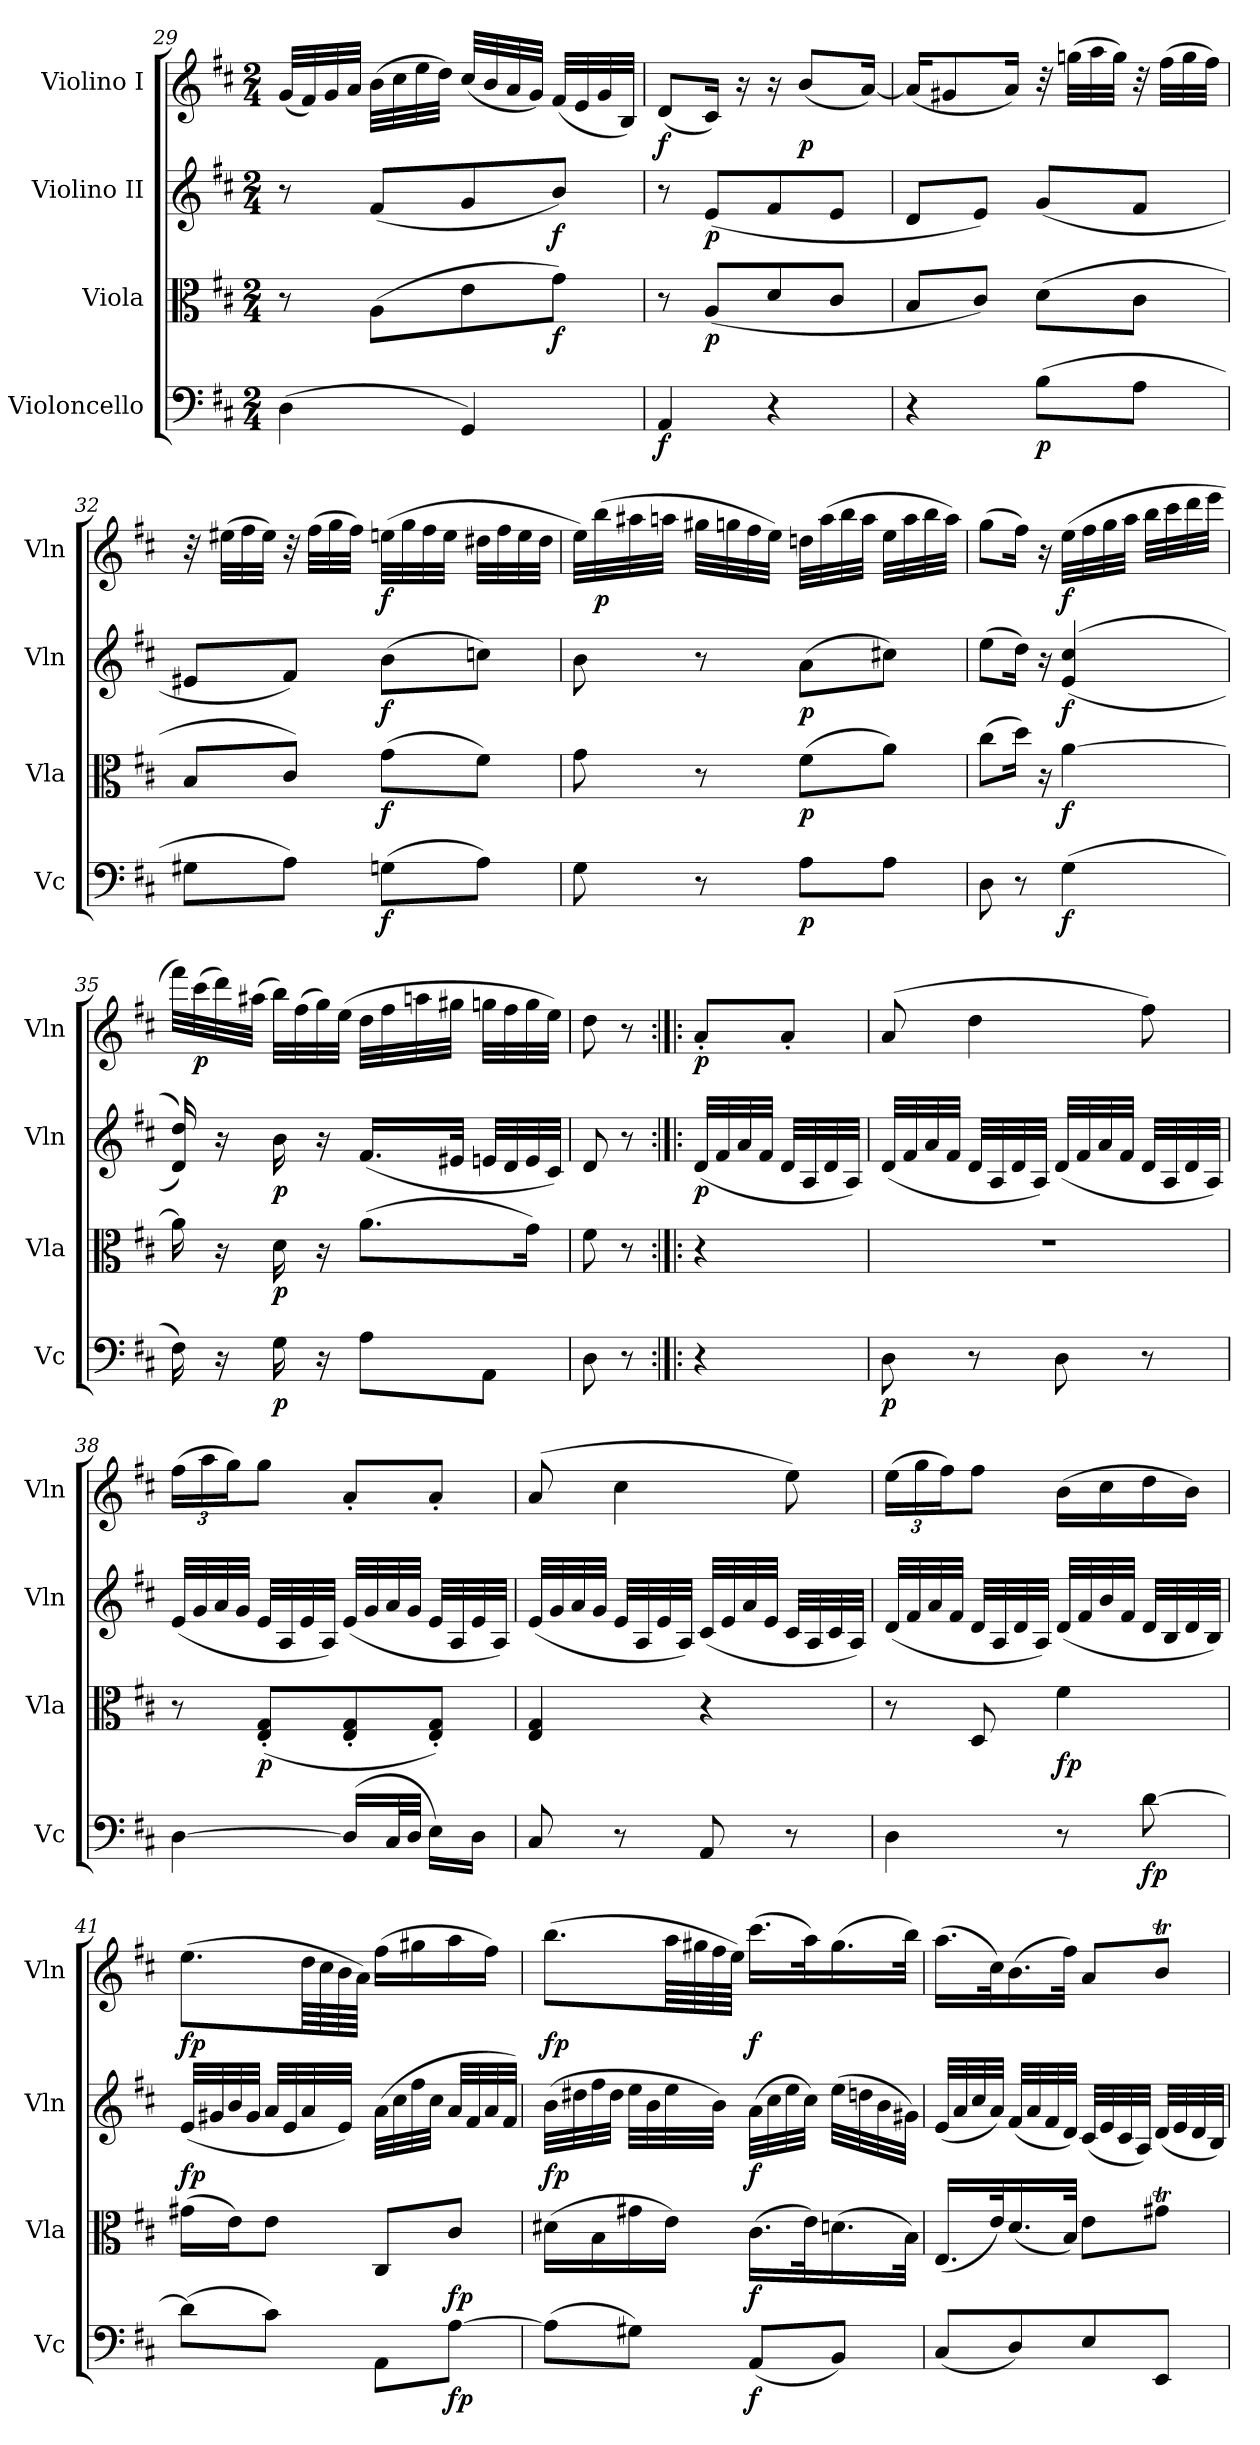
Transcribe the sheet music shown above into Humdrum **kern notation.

**kern	**dynam	**kern	**dynam	**kern	**dynam	**kern	**dynam
*part4	*part4	*part3	*part3	*part2	*part2	*part1	*part1
*staff4	*staff4	*staff3	*staff3	*staff2	*staff2	*staff1	*staff1
*I"Violoncello	*	*I"Viola	*	*I"Violino II	*	*I"Violino I	*
*I'Vc	*	*I'Vla	*	*I'Vln	*	*I'Vln	*
*clefF4	*	*clefC3	*	*clefG2	*	*clefG2	*
*k[f#c#]	*	*k[f#c#]	*	*k[f#c#]	*	*k[f#c#]	*
*D:	*	*D:	*	*D:	*	*D:	*
*M2/4	*	*M2/4	*	*M2/4	*	*M2/4	*
=29	=29	=29	=29	=29	=29	=29	=29
(4D	.	8r	.	8r	.	(32gLLL	.
.	.	.	.	.	.	32f#)	.
.	.	.	.	.	.	32g	.
.	.	.	.	.	.	32aJJJ	.
.	.	(8AL	.	(8f#L	.	(32bLLL	.
.	.	.	.	.	.	32cc#	.
.	.	.	.	.	.	32ee	.
.	.	.	.	.	.	32ddJJJ)	.
4GG)	.	8e	.	8g	.	(32cc#LLL	.
.	.	.	.	.	.	32b	.
.	.	.	.	.	.	32a	.
.	.	.	.	.	.	32gJJJ)	.
.	.	8gJ)	f	8bJ)	f	(32f#LLL	.
.	.	.	.	.	.	32e	.
.	.	.	.	.	.	32g	.
.	.	.	.	.	.	32BJJJ)	.
=30	=30	=30	=30	=30	=30	=30	=30
4AA	f	8r	.	8r	.	(8dL	f
.	.	(8AL	p	(8eL	p	16c#Jk)	.
.	.	.	.	.	.	16r	.
4r	.	8d	.	8f#	.	16r	.
.	.	.	.	.	.	(8bL	p
.	.	8c#J	.	8eJ	.	.	.
.	.	.	.	.	.	[16aJk)	.
!!LO:PB:g=z
=31	=31	=31	=31	=31	=31	=31	=31
4r	.	8BL	.	8dL	.	(16aKL]	.
.	.	.	.	.	.	8g#X	.
.	.	8c#J)	.	8eJ)	.	.	.
.	.	.	.	.	.	16aJk)	.
(8BL	p	(8dL	.	(8gL	.	32r	.
.	.	.	.	.	.	(32ggnLLL	.
.	.	.	.	.	.	32aa	.
.	.	.	.	.	.	32ggJJJ)	.
8AJ	.	8c#J	.	8f#J	.	32r	.
.	.	.	.	.	.	(32ff#LLL	.
.	.	.	.	.	.	32gg	.
.	.	.	.	.	.	32ff#JJJ)	.
=32	=32	=32	=32	=32	=32	=32	=32
8G#XL	.	8BL	.	8e#XL	.	32r	.
.	.	.	.	.	.	(32ee#XLLL	.
.	.	.	.	.	.	32ff#	.
.	.	.	.	.	.	32ee#JJJ)	.
8AJ)	.	8c#J)	.	8f#J)	.	32r	.
.	.	.	.	.	.	(32ff#LLL	.
.	.	.	.	.	.	32gg	.
.	.	.	.	.	.	32ff#JJJ)	.
(8GnL	f	(8gL	f	(8bL	f	(32eenLLL	f
.	.	.	.	.	.	32gg	.
.	.	.	.	.	.	32ff#	.
.	.	.	.	.	.	32eeJJJ	.
8AJ)	.	8f#J)	.	8ccnJ)	.	32dd#XLLL	.
.	.	.	.	.	.	32ff#	.
.	.	.	.	.	.	32ee	.
.	.	.	.	.	.	32dd#JJJ	.
=33	=33	=33	=33	=33	=33	=33	=33
8G	.	8g	.	8b	.	32eeLLL)	.
.	.	.	.	.	.	(32bb	p
.	.	.	.	.	.	32aa#X	.
.	.	.	.	.	.	32aanJJJ	.
8r	.	8r	.	8r	.	32gg#XLLL	.
.	.	.	.	.	.	32ggn	.
.	.	.	.	.	.	32ff#	.
.	.	.	.	.	.	32eeJJJ)	.
8AL	p	(8f#L	p	(8aL	p	32ddnLLL	.
.	.	.	.	.	.	(32aa	.
.	.	.	.	.	.	32bb	.
.	.	.	.	.	.	32aaJJJ	.
8AJ	.	8aJ)	.	8cc#XJ)	.	32eeLLL	.
.	.	.	.	.	.	32aa	.
.	.	.	.	.	.	32bb	.
.	.	.	.	.	.	32aaJJJ)	.
!!LO:LB:g=z
=34	=34	=34	=34	=34	=34	=34	=34
8D	.	(8cc#L	.	(8eeL	.	(8ggL	.
8r	.	16ddJk)	.	16ddJk)	.	16ff#Jk)	.
.	.	16r	.	16r	.	16r	.
(4G	f	[4a	f	((4cc# 4e	f	(32eeLLL	f
.	.	.	.	.	.	32ff#	.
.	.	.	.	.	.	32gg	.
.	.	.	.	.	.	32aaJJJ	.
.	.	.	.	.	.	32bbLLL	.
.	.	.	.	.	.	32ccc#	.
.	.	.	.	.	.	32ddd	.
.	.	.	.	.	.	32eeeJJJ	.
=35	=35	=35	=35	=35	=35	=35	=35
16F#)	.	16a]	.	16dd 16d))	.	32fff#LLL)	.
.	.	.	.	.	.	(32ccc#	p
16r	.	16r	.	16r	.	32ddd)	.
.	.	.	.	.	.	(32aa#XJJJ	.
16G	p	16d	p	16b	p	32bbLLL)	.
.	.	.	.	.	.	(32ff#	.
16r	.	16r	.	16r	.	32gg)	.
.	.	.	.	.	.	(32eeJJJ	.
8AL	.	(8.aL	.	(16.f#LL	.	32ddLLL	.
.	.	.	.	.	.	32ff#	.
.	.	.	.	.	.	32aan	.
.	.	.	.	32e#XJJk	.	32gg#XJJJ	.
8AAJ	.	.	.	32enLLL	.	32ggnLLL	.
.	.	.	.	32d	.	32ff#	.
.	.	16gJk)	.	32e	.	32gg	.
.	.	.	.	32c#JJJ)	.	32eeJJJ)	.
=36a	=36a	=36a	=36a	=36a	=36a	=36a	=36a
8D	.	8f#	.	8d	.	8dd	.
8r	.	8r	.	8r	.	8r	.
=36b:|!|:	=36b:|!|:	=36b:|!|:	=36b:|!|:	=36b:|!|:	=36b:|!|:	=36b:|!|:	=36b:|!|:
4r	.	4r	.	(32dLLL	p	8a'L	p
.	.	.	.	32f#	.	.	.
.	.	.	.	32a	.	.	.
.	.	.	.	32f#JJJ	.	.	.
.	.	.	.	32dLLL	.	8a'J	.
.	.	.	.	32A	.	.	.
.	.	.	.	32d	.	.	.
.	.	.	.	32AJJJ)	.	.	.
=37	=37	=37	=37	=37	=37	=37	=37
8D	p	2r	.	(32dLLL	.	(8a	.
.	.	.	.	32f#	.	.	.
.	.	.	.	32a	.	.	.
.	.	.	.	32f#JJJ	.	.	.
8r	.	.	.	32dLLL	.	4dd	.
.	.	.	.	32A	.	.	.
.	.	.	.	32d	.	.	.
.	.	.	.	32AJJJ)	.	.	.
8D	.	.	.	(32dLLL	.	.	.
.	.	.	.	32f#	.	.	.
.	.	.	.	32a	.	.	.
.	.	.	.	32f#JJJ	.	.	.
8r	.	.	.	32dLLL	.	8ff#)	.
.	.	.	.	32A	.	.	.
.	.	.	.	32d	.	.	.
.	.	.	.	32AJJJ)	.	.	.
=38	=38	=38	=38	=38	=38	=38	=38
*	*	*	*	*	*	*Xbrackettup	*
[4D	.	8r	.	(32eLLL	.	(24ff#LL	.
.	.	.	.	32g	.	.	.
.	.	.	.	.	.	24aa	.
.	.	.	.	32a	.	.	.
.	.	.	.	.	.	24ggJ)	.
.	.	.	.	32gJJJ	.	.	.
.	.	(8G' 8E'L	p	32eLLL	.	8ggJ	.
.	.	.	.	32A	.	.	.
.	.	.	.	32e	.	.	.
.	.	.	.	32AJJJ)	.	.	.
(<16DLL]	.	8G' 8E'	.	(32eLLL	.	8a'L	.
.	.	.	.	32g	.	.	.
32C#L	.	.	.	32a	.	.	.
32DJJJ	.	.	.	32gJJJ	.	.	.
16ELL)	.	8G' 8E'J)	.	32eLLL	.	8a'J	.
.	.	.	.	32A	.	.	.
16DJJ	.	.	.	32e	.	.	.
.	.	.	.	32AJJJ)	.	.	.
!!LO:LB:g=z
=39	=39	=39	=39	=39	=39	=39	=39
8C#	.	4G 4E	.	(32eLLL	.	(8a	.
.	.	.	.	32g	.	.	.
.	.	.	.	32a	.	.	.
.	.	.	.	32gJJJ	.	.	.
8r	.	.	.	32eLLL	.	4cc#	.
.	.	.	.	32A	.	.	.
.	.	.	.	32e	.	.	.
.	.	.	.	32AJJJ)	.	.	.
8AA	.	4r	.	(32c#LLL	.	.	.
.	.	.	.	32e	.	.	.
.	.	.	.	32a	.	.	.
.	.	.	.	32eJJJ	.	.	.
8r	.	.	.	32c#LLL	.	8ee)	.
.	.	.	.	32A	.	.	.
.	.	.	.	32c#	.	.	.
.	.	.	.	32AJJJ)	.	.	.
=40	=40	=40	=40	=40	=40	=40	=40
4D	.	8r	.	(32dLLL	.	(24eeLL	.
.	.	.	.	32f#	.	.	.
.	.	.	.	.	.	24gg	.
.	.	.	.	32a	.	.	.
.	.	.	.	.	.	24ff#J)	.
.	.	.	.	32f#JJJ	.	.	.
.	.	8D	.	32dLLL	.	8ff#J	.
.	.	.	.	32A	.	.	.
.	.	.	.	32d	.	.	.
.	.	.	.	32AJJJ)	.	.	.
8r	.	4f#	fp	(32dLLL	.	(16bLL	.
.	.	.	.	32f#	.	.	.
.	.	.	.	32b	.	16cc#	.
.	.	.	.	32f#JJJ	.	.	.
[8d	fp	.	.	32dLLL	.	16dd	.
.	.	.	.	32B	.	.	.
.	.	.	.	32d	.	16bJJ)	.
.	.	.	.	32BJJJ)	.	.	.
=41	=41	=41	=41	=41	=41	=41	=41
(8dL]	.	(16g#XLL	.	(32eLLL	fp	(8.eeL	fp
.	.	.	.	32g#X	.	.	.
.	.	16eJ)	.	32b	.	.	.
.	.	.	.	32g#JJJ	.	.	.
8c#J)	.	8eJ	.	32aLLL	.	.	.
.	.	.	.	32e	.	.	.
.	.	.	.	32a	.	64ddLLL	.
.	.	.	.	.	.	64cc#	.
.	.	.	.	32eJJJ)	.	64b	.
.	.	.	.	.	.	64aJJJJ)	.
8AAL	.	8C#L	.	(32aLLL	.	(16ff#LL	.
.	.	.	.	32cc#	.	.	.
.	.	.	.	32ff#	.	16gg#X	.
.	.	.	.	32cc#JJJ	.	.	.
[8AJ	fp	8c#J	fp	32aLLL	.	16aa	.
.	.	.	.	32f#	.	.	.
.	.	.	.	32a	.	16ff#JJ)	.
.	.	.	.	32f#JJJ)	.	.	.
!!LO:PB:g=z
=42	=42	=42	=42	=42	=42	=42	=42
(8AL]	.	(16d#XLL	.	(32bLLL	fp	(8.bbL	fp
.	.	.	.	32dd#X	.	.	.
.	.	16B	.	32ff#	.	.	.
.	.	.	.	32dd#JJJ	.	.	.
8G#XJ)	.	16g#X	.	32eeLLL	.	.	.
.	.	.	.	32b	.	.	.
.	.	16eJJ)	.	32ee	.	64aaLLL	.
.	.	.	.	.	.	64gg#X	.
.	.	.	.	32bJJJ)	.	64ff#	.
.	.	.	.	.	.	64eeJJJJ)	.
(8AAL	f	(16.c#LL	f	(32aLLL	f	(16.ccc#LL	f
.	.	.	.	32cc#	.	.	.
.	.	.	.	32ee	.	.	.
.	.	32ek)	.	32cc#JJJ)	.	32aak)	.
8BBJ)	.	(16.dn	.	(32eeLLL	.	(16.gg#	.
.	.	.	.	32ddn	.	.	.
.	.	.	.	32b	.	.	.
.	.	32BJJk)	.	32g#XJJJ)	.	32bbJJk)	.
=43	=43	=43	=43	=43	=43	=43	=43
(8C#L	.	(16.ELL	.	(32eLLL	.	(16.aaLL	.
.	.	.	.	32a	.	.	.
.	.	.	.	32cc#	.	.	.
.	.	32ek)	.	32aJJJ)	.	32cc#k)	.
8D)	.	(16.d	.	(32f#LLL	.	(16.b	.
.	.	.	.	32a	.	.	.
.	.	.	.	32f#	.	.	.
.	.	32BJJk)	.	32dJJJ)	.	32ff#JJk)	.
8E	.	8eL	.	(32c#LLL	.	8aL	.
.	.	.	.	32e	.	.	.
.	.	.	.	32c#	.	.	.
.	.	.	.	32AJJJ)	.	.	.
8EEJ	.	8g#XtJ	.	(32dLLL	.	8bTJ	.
.	.	.	.	32e	.	.	.
.	.	.	.	32d	.	.	.
.	.	.	.	32BJJJ)	.	.	.
=	=	=	=	=	=	=	=
*-	*-	*-	*-	*-	*-	*-	*-
